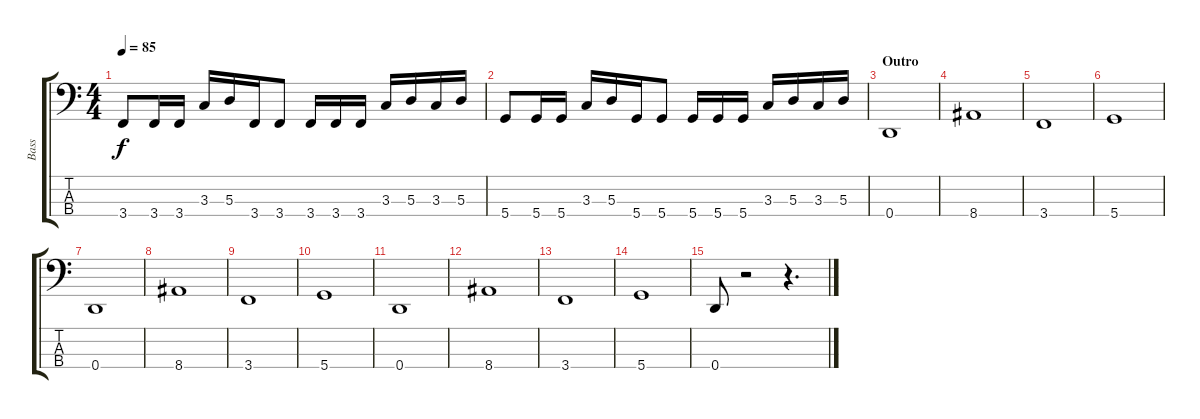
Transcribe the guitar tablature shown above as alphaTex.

\track ("Bass" "Bass") {instrument electricbassfinger}
\staff {score tabs}
\tuning (G2 D2 A1 D1) {hide}
\ts (4 4)
\tempo 85
\clef f4
\ks c
3.4.8{dy f} 3.4.16 3.4.16 3.3.16 5.3.16 3.4.16 3.4.8 3.4.16 3.4.16 3.4.16 3.3.16 5.3.16 3.3.16 5.3.16 |
5.4.8 5.4.16 5.4.16 3.3.16 5.3.16 5.4.16 5.4.8 5.4.16 5.4.16 5.4.16 3.3.16 5.3.16 3.3.16 5.3.16 |
\section ("" "Outro")
0.4.1 |
8.4.1 |
3.4.1 |
5.4.1 |
0.4.1{volume 10} |
8.4.1 |
3.4.1{volume 5} |
5.4.1 |
0.4.1{volume 3} |
8.4.1 |
3.4.1{volume 0} |
5.4.1 |
0.4.8 r.2 r.4{d}
